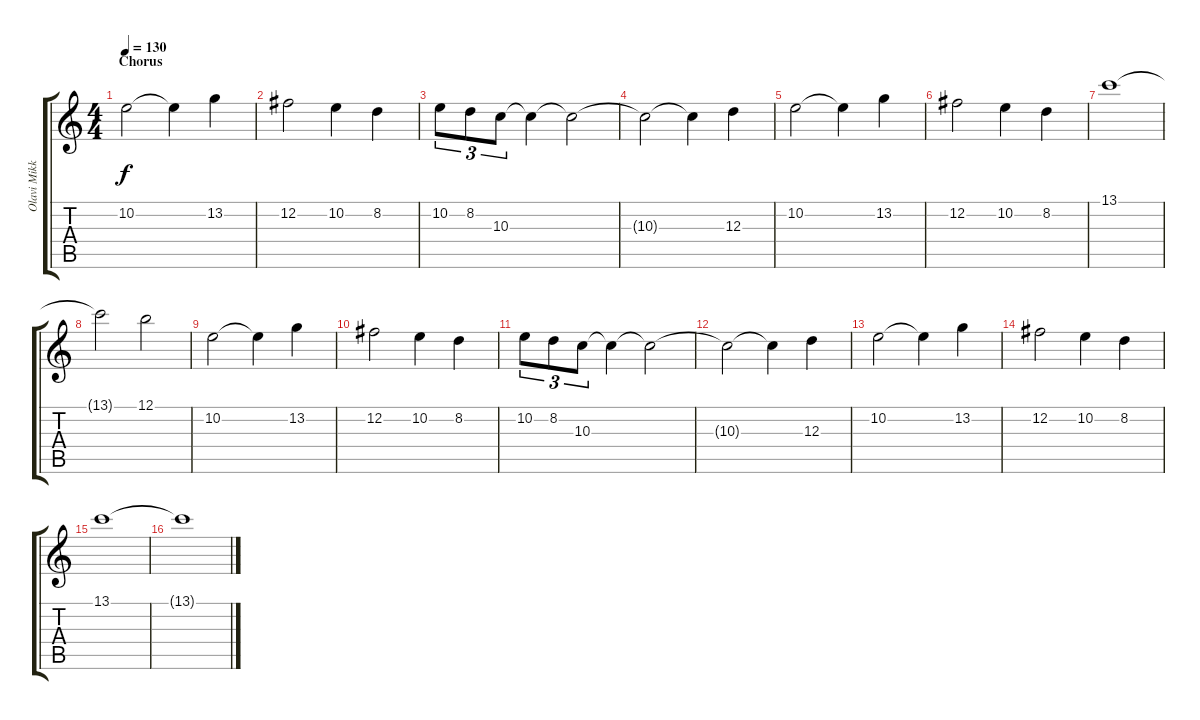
\track ("Olavi Mikkonen" "Olavi Mikk") {instrument distortionguitar}
\staff {score tabs}
\tuning (B3 Gb3 D3 A2 E2 B1) {hide}
\ts (4 4)
\section ("" "Chorus")
\tempo 130
\clef g2
\ks c
10.2.2{dy f} 10.2{t}.4 13.2.4 |
12.2.2 10.2.4 8.2.4 |
10.2.8{tu (3 2)} 8.2.8{tu (3 2)} 10.3.8{tu (3 2)} 10.3{t}.4 10.3{t}.2 |
10.3{t}.2 10.3{t}.4 12.3.4 |
10.2.2 10.2{t}.4 13.2.4 |
12.2.2 10.2.4 8.2.4 |
13.1.1 |
13.1{t}.2 12.1.2 |
10.2.2 10.2{t}.4 13.2.4 |
12.2.2 10.2.4 8.2.4 |
10.2.8{tu (3 2)} 8.2.8{tu (3 2)} 10.3.8{tu (3 2)} 10.3{t}.4 10.3{t}.2 |
10.3{t}.2 10.3{t}.4 12.3.4 |
10.2.2 10.2{t}.4 13.2.4 |
12.2.2 10.2.4 8.2.4 |
13.1.1 |
13.1{t}.1
